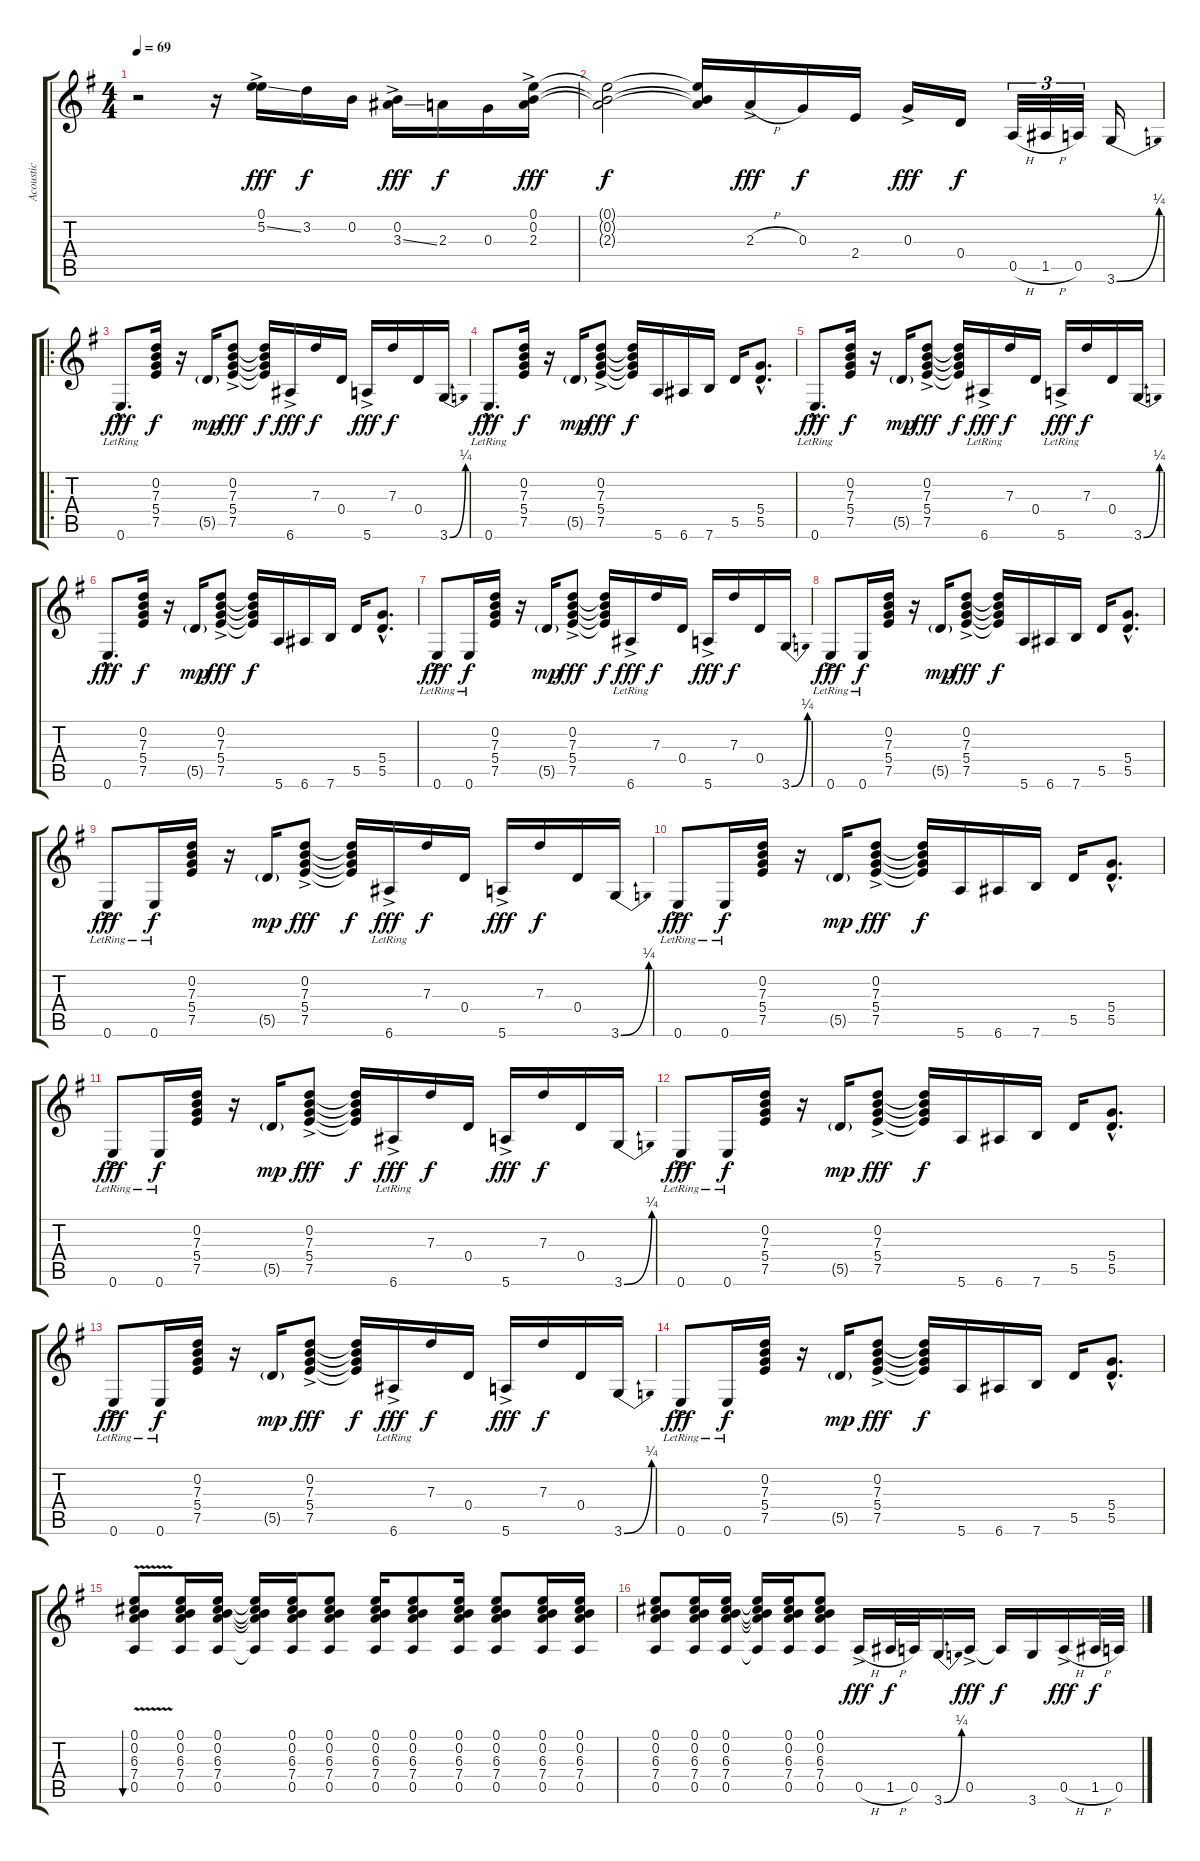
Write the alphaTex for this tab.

\track ("Acoustic" "Acoustic") {instrument acousticguitarsteel}
\staff {score tabs}
\tuning (E4 B3 G3 D3 A2 E2) {hide}
\ts (4 4)
\tempo 69
\clef g2
\ks g
r.2{dy fff instrument acousticguitarsteel} r.16 (0.1{ac} 5.2{ss ac}).16 3.2.16{dy f} 0.2.16 (0.2{ac} 3.3{ss ac}).16{dy fff} 2.3.16{dy f} 0.3.16 (0.1{ac} 0.2{ac} 2.3{ac}).16{dy fff} |
(0.1{t} 0.2{t} 2.3{t}).2{dy f} (0.1{t} 0.2{t} 2.3{t}).16 2.3{h ac}.16{dy fff} 0.3.16{dy f} 2.4.16 0.3{ac}.16{dy fff} 0.4.16{dy f} 0.5{h}.32{tu (3 2)} 1.5{h}.32{tu (3 2)} 0.5.32{tu (3 2)} 3.6{be (bend 0 0 60 1)}.16 |
\ro
0.6{hac lr}.8{d dy fff} (0.2 7.3 5.4 7.5).16{dy f} r.16 5.5{g}.16{dy mp} (0.2{ac} 7.3{ac} 5.4{ac} 7.5{ac}).8{dy fff} (0.2{t} 7.3{t} 5.4{t} 7.5{t}).16{dy f} 6.6{ac}.16{dy fff} 7.3.16{dy f} 0.4.16 5.6{ac}.16{dy fff} 7.3.16{dy f} 0.4.16 3.6{be (bend 0 0 60 1)}.16 |
0.6{hac lr}.8{d dy fff} (0.2 7.3 5.4 7.5).16{dy f} r.16 5.5{g}.16{dy mp} (0.2{ac} 7.3{ac} 5.4{ac} 7.5{ac}).8{dy fff} (0.2{t} 7.3{t} 5.4{t} 7.5{t}).16{dy f} 5.6.16 6.6.16 7.6.16 5.5.16 (5.4{hac} 5.5{hac}).8{d} |
0.6{hac lr}.8{d dy fff} (0.2 7.3 5.4 7.5).16{dy f} r.16 5.5{g}.16{dy mp} (0.2{ac} 7.3{ac} 5.4{ac} 7.5{ac}).8{dy fff} (0.2{t} 7.3{t} 5.4{t} 7.5{t}).16{dy f} 6.6{ac lr}.16{dy fff} 7.3.16{dy f} 0.4.16 5.6{ac lr}.16{dy fff} 7.3.16{dy f} 0.4.16 3.6{be (bend 0 0 60 1)}.16 |
0.6{hac}.8{d dy fff} (0.2 7.3 5.4 7.5).16{dy f} r.16 5.5{g}.16{dy mp} (0.2{ac} 7.3{ac} 5.4{ac} 7.5{ac}).8{dy fff} (0.2{t} 7.3{t} 5.4{t} 7.5{t}).16{dy f} 5.6.16 6.6.16 7.6.16 5.5.16 (5.4{hac} 5.5{hac}).8{d} |
0.6{ac lr}.8{dy fff} 0.6{lr}.16{dy f} (0.2 7.3 5.4 7.5).16 r.16 5.5{g}.16{dy mp} (0.2{ac} 7.3{ac} 5.4{ac} 7.5{ac}).8{dy fff} (0.2{t} 7.3{t} 5.4{t} 7.5{t}).16{dy f} 6.6{ac lr}.16{dy fff} 7.3.16{dy f} 0.4.16 5.6{ac}.16{dy fff} 7.3.16{dy f} 0.4.16 3.6{be (bend 0 0 60 1)}.16 |
0.6{ac lr}.8{dy fff} 0.6{lr}.16{dy f} (0.2 7.3 5.4 7.5).16 r.16 5.5{g}.16{dy mp} (0.2{ac} 7.3{ac} 5.4{ac} 7.5{ac}).8{dy fff} (0.2{t} 7.3{t} 5.4{t} 7.5{t}).16{dy f} 5.6.16 6.6.16 7.6.16 5.5.16 (5.4{hac} 5.5{hac}).8{d} |
0.6{ac lr}.8{dy fff} 0.6{lr}.16{dy f} (0.2 7.3 5.4 7.5).16 r.16 5.5{g}.16{dy mp} (0.2{ac} 7.3{ac} 5.4{ac} 7.5{ac}).8{dy fff} (0.2{t} 7.3{t} 5.4{t} 7.5{t}).16{dy f} 6.6{ac lr}.16{dy fff} 7.3.16{dy f} 0.4.16 5.6{ac}.16{dy fff} 7.3.16{dy f} 0.4.16 3.6{be (bend 0 0 60 1)}.16 |
0.6{ac lr}.8{dy fff} 0.6{lr}.16{dy f} (0.2 7.3 5.4 7.5).16 r.16 5.5{g}.16{dy mp} (0.2{ac} 7.3{ac} 5.4{ac} 7.5{ac}).8{dy fff} (0.2{t} 7.3{t} 5.4{t} 7.5{t}).16{dy f} 5.6.16 6.6.16 7.6.16 5.5.16 (5.4{hac} 5.5{hac}).8{d} |
0.6{ac lr}.8{dy fff} 0.6{lr}.16{dy f} (0.2 7.3 5.4 7.5).16 r.16 5.5{g}.16{dy mp} (0.2{ac} 7.3{ac} 5.4{ac} 7.5{ac}).8{dy fff} (0.2{t} 7.3{t} 5.4{t} 7.5{t}).16{dy f} 6.6{ac lr}.16{dy fff} 7.3.16{dy f} 0.4.16 5.6{ac}.16{dy fff} 7.3.16{dy f} 0.4.16 3.6{be (bend 0 0 60 1)}.16 |
0.6{ac lr}.8{dy fff} 0.6{lr}.16{dy f} (0.2 7.3 5.4 7.5).16 r.16 5.5{g}.16{dy mp} (0.2{ac} 7.3{ac} 5.4{ac} 7.5{ac}).8{dy fff} (0.2{t} 7.3{t} 5.4{t} 7.5{t}).16{dy f} 5.6.16 6.6.16 7.6.16 5.5.16 (5.4{hac} 5.5{hac}).8{d} |
0.6{ac lr}.8{dy fff} 0.6{lr}.16{dy f} (0.2 7.3 5.4 7.5).16 r.16 5.5{g}.16{dy mp} (0.2{ac} 7.3{ac} 5.4{ac} 7.5{ac}).8{dy fff} (0.2{t} 7.3{t} 5.4{t} 7.5{t}).16{dy f} 6.6{ac lr}.16{dy fff} 7.3.16{dy f} 0.4.16 5.6{ac}.16{dy fff} 7.3.16{dy f} 0.4.16 3.6{be (bend 0 0 60 1)}.16 |
0.6{ac lr}.8{dy fff} 0.6{lr}.16{dy f} (0.2 7.3 5.4 7.5).16 r.16 5.5{g}.16{dy mp} (0.2{ac} 7.3{ac} 5.4{ac} 7.5{ac}).8{dy fff} (0.2{t} 7.3{t} 5.4{t} 7.5{t}).16{dy f} 5.6.16 6.6.16 7.6.16 5.5.16 (5.4{hac} 5.5{hac}).8{d} |
(0.1{v} 0.2{v} 6.3{v} 7.4{v} 0.5{v}).8{bu 60} (0.1 0.2 6.3 7.4 0.5).16 (0.1 0.2 6.3 7.4 0.5).16 (0.1{t} 0.2{t} 6.3{t} 7.4{t} 0.5{t}).16 (0.1 0.2 6.3 7.4 0.5).16 (0.1 0.2 6.3 7.4 0.5).8 (0.1 0.2 6.3 7.4 0.5).16 (0.1 0.2 6.3 7.4 0.5).8 (0.1 0.2 6.3 7.4 0.5).16 (0.1 0.2 6.3 7.4 0.5).8 (0.1 0.2 6.3 7.4 0.5).16 (0.1 0.2 6.3 7.4 0.5).16 |
(0.1 0.2 6.3 7.4 0.5).8 (0.1 0.2 6.3 7.4 0.5).16 (0.1 0.2 6.3 7.4 0.5).16 (0.1{t} 0.2{t} 6.3{t} 7.4{t} 0.5{t}).16 (0.1 0.2 6.3 7.4 0.5).16 (0.1 0.2 6.3 7.4 0.5).8 0.5{h ac}.16{dy fff} 1.5{h}.32{dy f} 0.5.32 3.6{be (bend 0 0 60 1)}.16 0.5{ac}.16{dy fff} 0.5{t}.16{dy f} 3.6.16 0.5{h ac}.16{dy fff} 1.5{h}.32{dy f} 0.5.32
